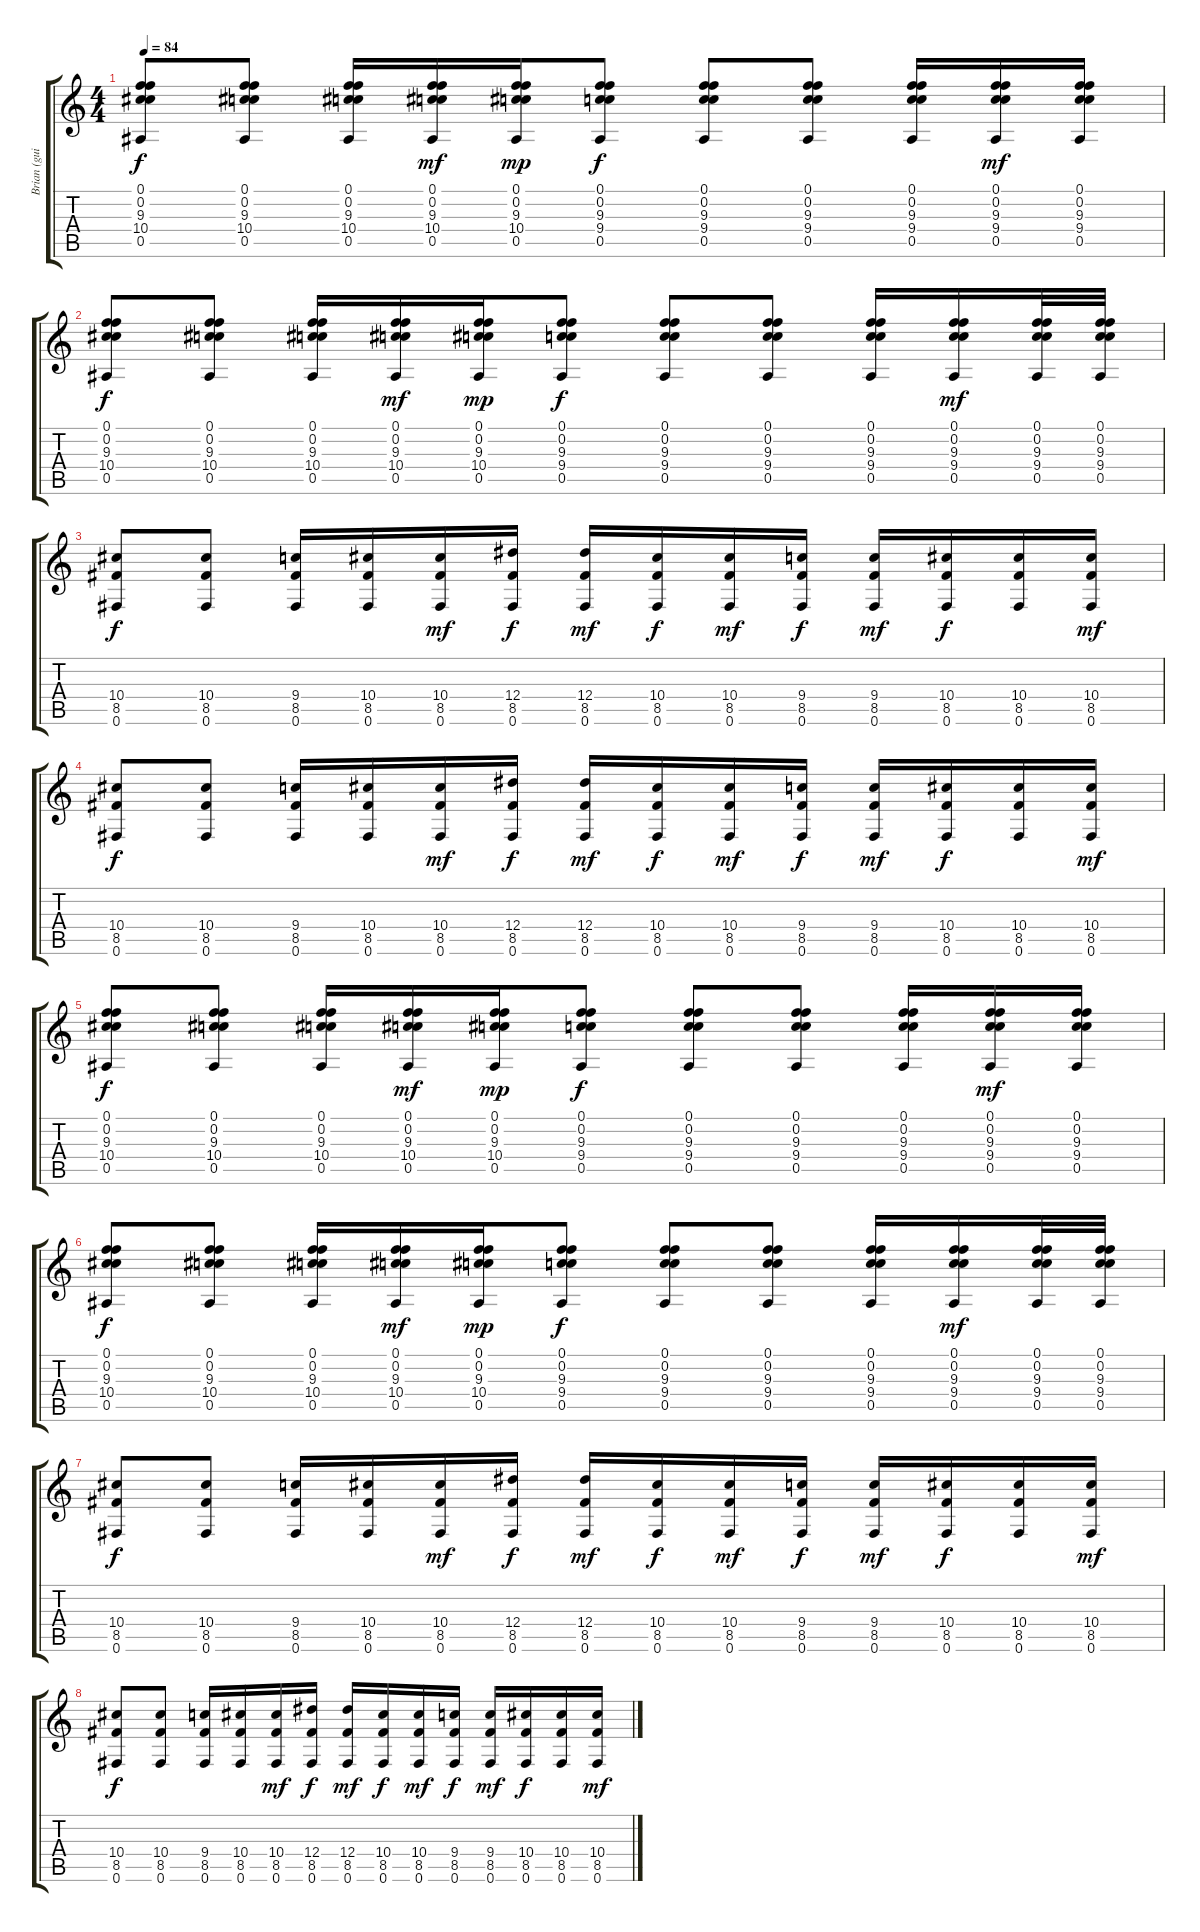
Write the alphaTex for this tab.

\track ("Brian (guit. limpa)" "Brian (gui") {instrument electricguitarjazz}
\staff {score tabs}
\tuning (F4 C4 Ab3 Eb3 Bb2 Gb2) {hide}
\ts (4 4)
\tempo 84
\clef g2
\ks c
(0.1 0.2 9.3 10.4 0.5).8{dy f} (0.1 0.2 9.3 10.4 0.5).8 (0.1 0.2 9.3 10.4 0.5).16 (0.1 0.2 9.3 10.4 0.5).16{dy mf} (0.1 0.2 9.3 10.4 0.5).16{dy mp} (0.1 0.2 9.3 9.4 0.5).8{dy f} (0.1 0.2 9.3 9.4 0.5).8 (0.1 0.2 9.3 9.4 0.5).8 (0.1 0.2 9.3 9.4 0.5).16 (0.1 0.2 9.3 9.4 0.5).16{dy mf} (0.1 0.2 9.3 9.4 0.5).16 |
(0.1 0.2 9.3 10.4 0.5).8{dy f} (0.1 0.2 9.3 10.4 0.5).8 (0.1 0.2 9.3 10.4 0.5).16 (0.1 0.2 9.3 10.4 0.5).16{dy mf} (0.1 0.2 9.3 10.4 0.5).16{dy mp} (0.1 0.2 9.3 9.4 0.5).8{dy f} (0.1 0.2 9.3 9.4 0.5).8 (0.1 0.2 9.3 9.4 0.5).8 (0.1 0.2 9.3 9.4 0.5).16 (0.1 0.2 9.3 9.4 0.5).16{dy mf} (0.1 0.2 9.3 9.4 0.5).32 (0.1 0.2 9.3 9.4 0.5).32 |
(10.4 8.5 0.6).8{dy f} (10.4 8.5 0.6).8 (9.4 8.5 0.6).16 (10.4 8.5 0.6).16 (10.4 8.5 0.6).16{dy mf} (12.4 8.5 0.6).16{dy f} (12.4 8.5 0.6).16{dy mf} (10.4 8.5 0.6).16{dy f} (10.4 8.5 0.6).16{dy mf} (9.4 8.5 0.6).16{dy f} (9.4 8.5 0.6).16{dy mf} (10.4 8.5 0.6).16{dy f} (10.4 8.5 0.6).16 (10.4 8.5 0.6).16{dy mf} |
(10.4 8.5 0.6).8{dy f} (10.4 8.5 0.6).8 (9.4 8.5 0.6).16 (10.4 8.5 0.6).16 (10.4 8.5 0.6).16{dy mf} (12.4 8.5 0.6).16{dy f} (12.4 8.5 0.6).16{dy mf} (10.4 8.5 0.6).16{dy f} (10.4 8.5 0.6).16{dy mf} (9.4 8.5 0.6).16{dy f} (9.4 8.5 0.6).16{dy mf} (10.4 8.5 0.6).16{dy f} (10.4 8.5 0.6).16 (10.4 8.5 0.6).16{dy mf} |
(0.1 0.2 9.3 10.4 0.5).8{dy f} (0.1 0.2 9.3 10.4 0.5).8 (0.1 0.2 9.3 10.4 0.5).16 (0.1 0.2 9.3 10.4 0.5).16{dy mf} (0.1 0.2 9.3 10.4 0.5).16{dy mp} (0.1 0.2 9.3 9.4 0.5).8{dy f} (0.1 0.2 9.3 9.4 0.5).8 (0.1 0.2 9.3 9.4 0.5).8 (0.1 0.2 9.3 9.4 0.5).16 (0.1 0.2 9.3 9.4 0.5).16{dy mf} (0.1 0.2 9.3 9.4 0.5).16 |
(0.1 0.2 9.3 10.4 0.5).8{dy f} (0.1 0.2 9.3 10.4 0.5).8 (0.1 0.2 9.3 10.4 0.5).16 (0.1 0.2 9.3 10.4 0.5).16{dy mf} (0.1 0.2 9.3 10.4 0.5).16{dy mp} (0.1 0.2 9.3 9.4 0.5).8{dy f} (0.1 0.2 9.3 9.4 0.5).8 (0.1 0.2 9.3 9.4 0.5).8 (0.1 0.2 9.3 9.4 0.5).16 (0.1 0.2 9.3 9.4 0.5).16{dy mf} (0.1 0.2 9.3 9.4 0.5).32 (0.1 0.2 9.3 9.4 0.5).32 |
(10.4 8.5 0.6).8{dy f} (10.4 8.5 0.6).8 (9.4 8.5 0.6).16 (10.4 8.5 0.6).16 (10.4 8.5 0.6).16{dy mf} (12.4 8.5 0.6).16{dy f} (12.4 8.5 0.6).16{dy mf} (10.4 8.5 0.6).16{dy f} (10.4 8.5 0.6).16{dy mf} (9.4 8.5 0.6).16{dy f} (9.4 8.5 0.6).16{dy mf} (10.4 8.5 0.6).16{dy f} (10.4 8.5 0.6).16 (10.4 8.5 0.6).16{dy mf} |
(10.4 8.5 0.6).8{dy f} (10.4 8.5 0.6).8 (9.4 8.5 0.6).16 (10.4 8.5 0.6).16 (10.4 8.5 0.6).16{dy mf} (12.4 8.5 0.6).16{dy f} (12.4 8.5 0.6).16{dy mf} (10.4 8.5 0.6).16{dy f} (10.4 8.5 0.6).16{dy mf} (9.4 8.5 0.6).16{dy f} (9.4 8.5 0.6).16{dy mf} (10.4 8.5 0.6).16{dy f} (10.4 8.5 0.6).16 (10.4 8.5 0.6).16{dy mf}
